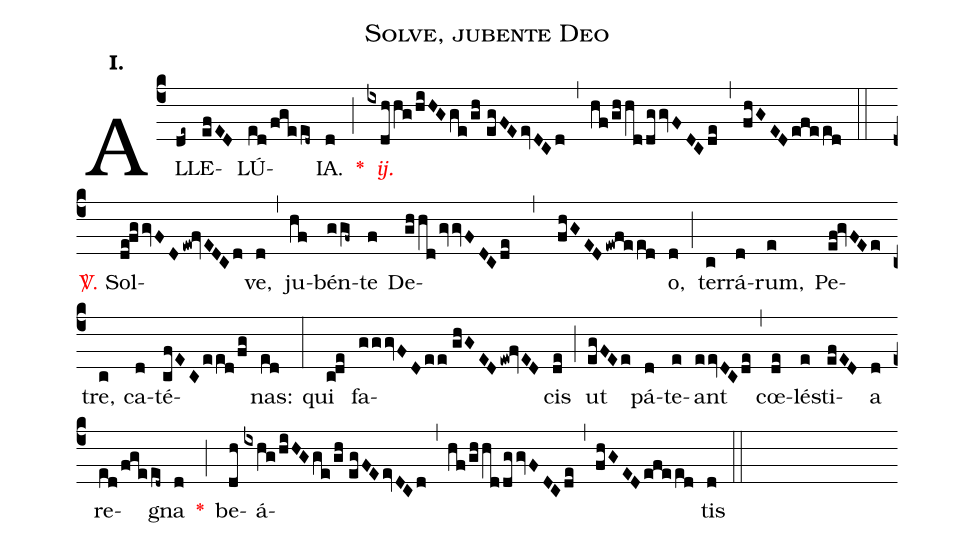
name:Solve, jubente Deo;
mode:I.;
office-part:Alleluia;
%%
(c4) AL(de~)LE(efED)LÚ(ed/fgeed~)IA.(d) <v>\red{*}</v>(;) <v>\redit{ij.}</v>(ixdhhg/hiHGge/gh//egFEevDCd) (,) (hf/ghhddggvFDC/de) (,) (fhGEDefeed) (::) <v>\red{\Vbar.}</v> Sol(de!fggvFD/ew!fvEDCd)ve,(d) (,) ju(hf)bén(ggf~)te(f) De(ghhd/gvvFDC/de , fhGEDewfeed)o,(d) (;) ter(c)rá(d)rum,(e) Pe(ef!gvFEe)tre,(c) ca(d)té(cfEC/eed/fg)nas:(ed) (:) qui(c!de) fa(gggvFDee//ghGED/ew!fvED)cis(de) (;) ut(egFEe) pá(d)te(e)ant(eevDC/de) (,) cœ(de)lé(e)sti(efED)a(d) re(ed/fgeed~)gna(d) <v>\red{*}</v>(;) be(dh)á(ixhg/hiHG/ge/gh//egFE/evDCd,hf/ghhddggvFDCde,fhGEDefeed)tis(d) (::)
